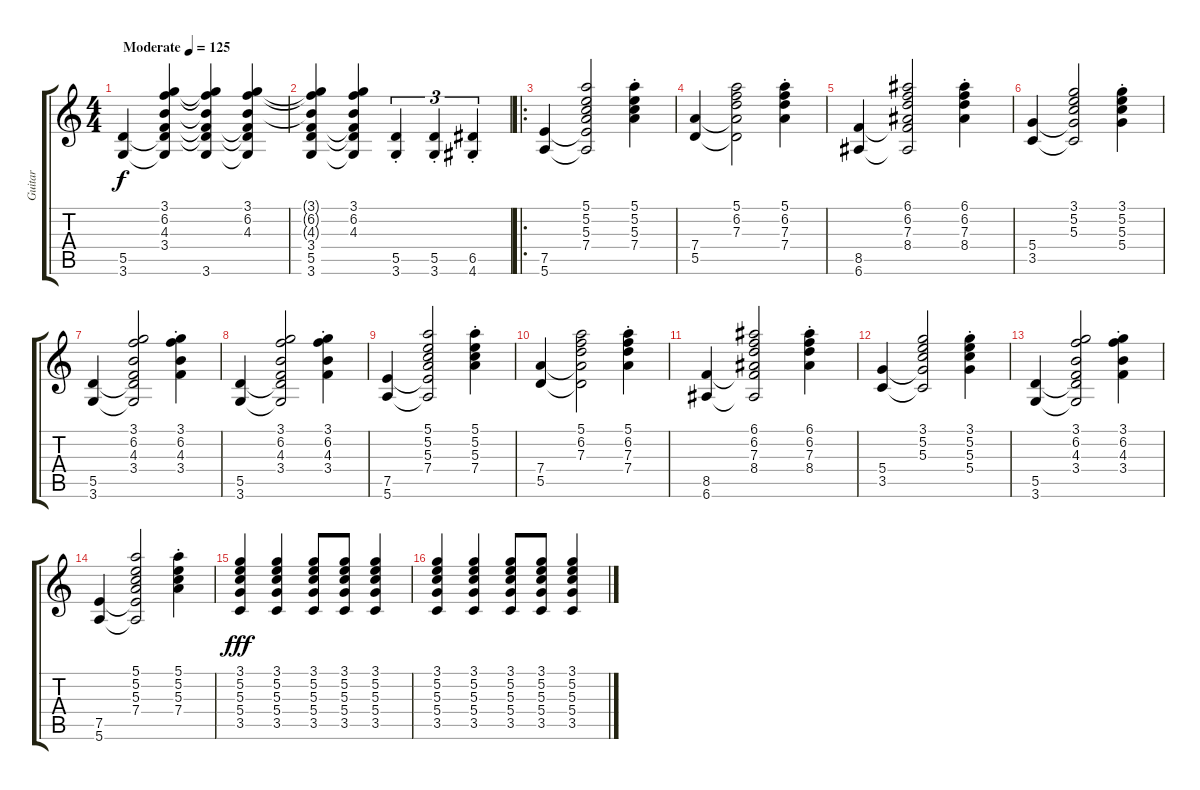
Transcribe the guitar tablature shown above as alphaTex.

\track ("Guitar" "Guitar") {instrument electricguitarclean}
\staff {score tabs}
\tuning (E4 B3 G3 D3 A2 E2) {hide}
\ts (4 4)
\tempo (125 "Moderate")
\clef g2
\ks c
(5.5 3.6).4{dy f instrument electricguitarclean} (3.1 6.2 4.3 3.4 5.5{t} 3.6{t}).4 (3.1{t} 6.2{t} 4.3{t} 3.4{t} 5.5{t} 3.6).4 (3.1 6.2 4.3 3.4{t} 5.5{t} 3.6{t}).4 |
(3.1{t} 6.2{t} 4.3{t} 3.4 5.5 3.6).4 (3.1 6.2 4.3 3.4{t} 5.5{t} 3.6{t}).4 (5.5{st} 3.6{st}).4{tu (3 2)} (5.5{st} 3.6{st}).4{tu (3 2)} (6.5{st} 4.6{st}).4{tu (3 2)} |
\ro
(7.5 5.6).4 (5.1 5.2 5.3 7.4 7.5{t} 5.6{t}).2 (5.1{st} 5.2{st} 5.3{st} 7.4{st}).4 |
(7.4 5.5).4 (5.1 6.2 7.3 7.4{t} 5.5{t}).2 (5.1{st} 6.2{st} 7.3{st} 7.4{st}).4 |
(8.5 6.6).4 (6.1 6.2 7.3 8.4 8.5{t} 6.6{t}).2 (6.1{st} 6.2{st} 7.3{st} 8.4{st}).4 |
(5.4 3.5).4 (3.1 5.2 5.3 5.4{t} 3.5{t}).2 (3.1{st} 5.2{st} 5.3{st} 5.4{st}).4 |
(5.5 3.6).4 (3.1 6.2 4.3 3.4 5.5{t} 3.6{t}).2 (3.1{st} 6.2{st} 4.3{st} 3.4{st}).4 |
(5.5 3.6).4 (3.1 6.2 4.3 3.4 5.5{t} 3.6{t}).2 (3.1{st} 6.2{st} 4.3{st} 3.4{st}).4 |
(7.5 5.6).4 (5.1 5.2 5.3 7.4 7.5{t} 5.6{t}).2 (5.1{st} 5.2{st} 5.3{st} 7.4{st}).4 |
(7.4 5.5).4 (5.1 6.2 7.3 7.4{t} 5.5{t}).2 (5.1{st} 6.2{st} 7.3{st} 7.4{st}).4 |
(8.5 6.6).4 (6.1 6.2 7.3 8.4 8.5{t} 6.6{t}).2 (6.1{st} 6.2{st} 7.3{st} 8.4{st}).4 |
(5.4 3.5).4 (3.1 5.2 5.3 5.4{t} 3.5{t}).2 (3.1{st} 5.2{st} 5.3{st} 5.4{st}).4 |
(5.5 3.6).4 (3.1 6.2 4.3 3.4 5.5{t} 3.6{t}).2 (3.1{st} 6.2{st} 4.3{st} 3.4{st}).4 |
(7.5 5.6).4 (5.1 5.2 5.3 7.4 7.5{t} 5.6{t}).2 (5.1{st} 5.2{st} 5.3{st} 7.4{st}).4 |
(3.1 5.2 5.3 5.4 3.5).4{dy fff} (3.1 5.2 5.3 5.4 3.5).4 (3.1 5.2 5.3 5.4 3.5).8 (3.1 5.2 5.3 5.4 3.5).8 (3.1 5.2 5.3 5.4 3.5).4 |
(3.1 5.2 5.3 5.4 3.5).4 (3.1 5.2 5.3 5.4 3.5).4 (3.1 5.2 5.3 5.4 3.5).8 (3.1 5.2 5.3 5.4 3.5).8 (3.1 5.2 5.3 5.4 3.5).4
